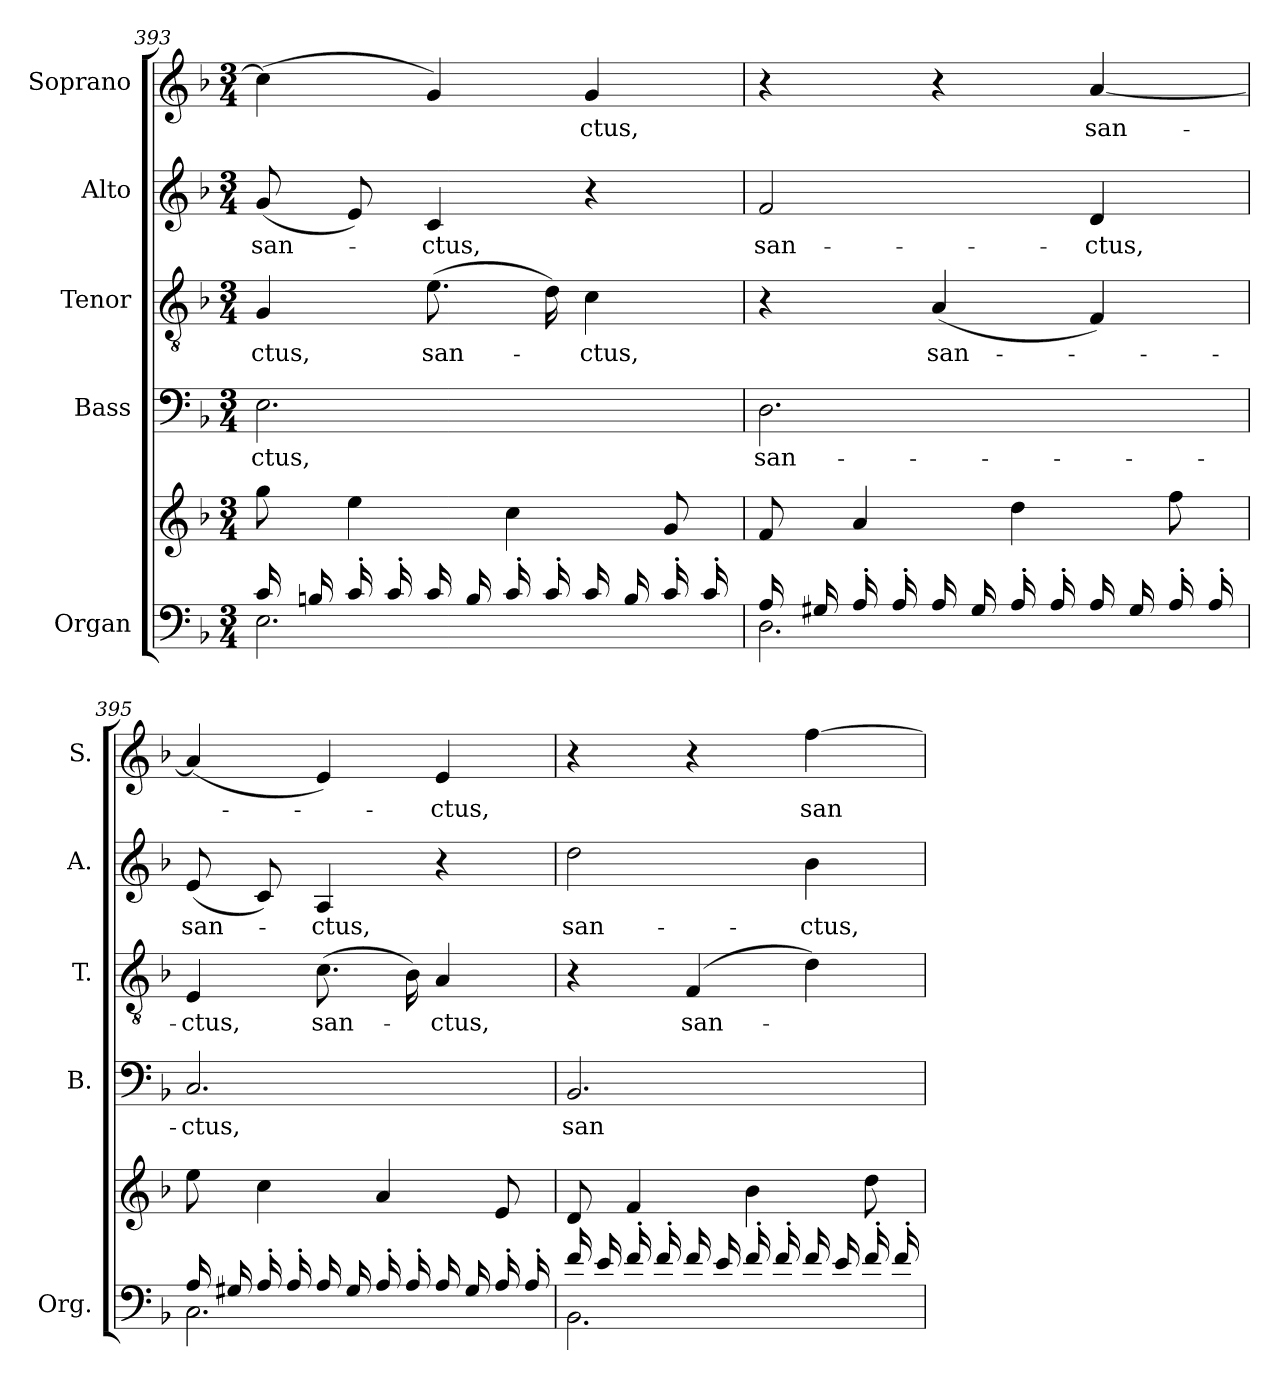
**kern	**kern	**kern	**text	**kern	**text	**kern	**text	**kern	**text
*part5	*part5	*part4	*part4	*part3	*part3	*part2	*part2	*part1	*part1
*staff6	*staff5	*staff4	*staff4	*staff3	*staff3	*staff2	*staff2	*staff1	*staff1
*I"Organ	*	*I"Bass	*	*I"Tenor	*	*I"Alto	*	*I"Soprano	*
*I'Org.	*	*I'B.	*	*I'T.	*	*I'A.	*	*I'S.	*
*clefF4	*clefG2	*clefF4	*	*clefGv2	*	*clefG2	*	*clefG2	*
*	*	*	*	*ITrd7c12	*	*	*	*	*
*k[b-]	*k[b-]	*k[b-]	*	*k[b-]	*	*k[b-]	*	*k[b-]	*
*F:	*F:	*F:	*	*F:	*	*F:	*	*F:	*
*M3/4	*M3/4	*M3/4	*	*M3/4	*	*M3/4	*	*M3/4	*
=393	=393	=393	=393	=393	=393	=393	=393	=393	=393
*^	*	*	*	*	*	*	*	*	*
!	!	!	!	!LO:LY:b:color=#000000	!	!	!	!	!	!
!	!	!	!	!	!	!LO:LY:b:color=#000000	!	!	!	!
!	!	!	!	!	!	!	!	!LO:LY:b:color=#000000	!	!
16ci/	2.Ei\	8ggi\	2.Ei\	-ctus,	4GGi/	-ctus,	(8gi/	san-	(4cci\]	.
16Bni/	.	.	.	.	.	.	.	.	.	.
16c'i/	.	4eei\	.	.	.	.	8ei/)	.	.	.
16c'i/	.	.	.	.	.	.	.	.	.	.
!	!	!	!	!	!	!LO:LY:b:color=#000000	!	!	!	!
!	!	!	!	!	!	!	!	!LO:LY:b:color=#000000	!	!
16ci/	.	.	.	.	(8.Ei\	san-	4ci/	-ctus,	4gi/)	.
16Bi/	.	.	.	.	.	.	.	.	.	.
16c'i/	.	4cci\	.	.	.	.	.	.	.	.
16c'i/	.	.	.	.	16Di\)	.	.	.	.	.
!	!	!	!	!	!	!LO:LY:b:color=#000000	!	!	!	!
!	!	!	!	!	!	!	!	!	!	!LO:LY:b:color=#000000
16ci/	.	.	.	.	4Ci\	-ctus,	4r	.	4gi/	-ctus,
16Bi/	.	.	.	.	.	.	.	.	.	.
16c'i/	.	8gi/	.	.	.	.	.	.	.	.
16c'i/	.	.	.	.	.	.	.	.	.	.
=394	=394	=394	=394	=394	=394	=394	=394	=394	=394	=394
!	!	!	!	!LO:LY:b:color=#000000	!	!	!	!	!	!
!	!	!	!	!	!	!	!	!LO:LY:b:color=#000000	!	!
16Ai/	2.Di\	8fi/	2.Di\	san-	4r	.	2fi/	san-	4r	.
16G#Xi/	.	.	.	.	.	.	.	.	.	.
16A'i/	.	4ai/	.	.	.	.	.	.	.	.
16A'i/	.	.	.	.	.	.	.	.	.	.
!	!	!	!	!	!	!LO:LY:b:color=#000000	!	!	!	!
16Ai/	.	.	.	.	(4AAi/	san-	.	.	4r	.
16G#i/	.	.	.	.	.	.	.	.	.	.
16A'i/	.	4ddi\	.	.	.	.	.	.	.	.
16A'i/	.	.	.	.	.	.	.	.	.	.
!	!	!	!	!	!	!	!	!LO:LY:b:color=#000000	!	!
!	!	!	!	!	!	!	!	!	!	!LO:LY:b:color=#000000
16Ai/	.	.	.	.	4FFi/)	.	4di/	-ctus,	[4ai/	san-
16G#i/	.	.	.	.	.	.	.	.	.	.
16A'i/	.	8ffi\	.	.	.	.	.	.	.	.
16A'i/	.	.	.	.	.	.	.	.	.	.
=395	=395	=395	=395	=395	=395	=395	=395	=395	=395	=395
!	!	!	!	!LO:LY:b:color=#000000	!	!	!	!	!	!
!	!	!	!	!	!	!LO:LY:b:color=#000000	!	!	!	!
!	!	!	!	!	!	!	!	!LO:LY:b:color=#000000	!	!
16Ai/	2.Ci\	8eei\	2.Ci/	-ctus,	4EEi/	-ctus,	(8ei/	san-	(4ai/]	.
16G#Xi/	.	.	.	.	.	.	.	.	.	.
16A'i/	.	4cci\	.	.	.	.	8ci/)	.	.	.
16A'i/	.	.	.	.	.	.	.	.	.	.
!	!	!	!	!	!	!LO:LY:b:color=#000000	!	!	!	!
!	!	!	!	!	!	!	!	!LO:LY:b:color=#000000	!	!
16Ai/	.	.	.	.	(8.Ci\	san-	4Ai/	-ctus,	4ei/)	.
16G#i/	.	.	.	.	.	.	.	.	.	.
16A'i/	.	4ai/	.	.	.	.	.	.	.	.
16A'i/	.	.	.	.	16BB-i\)	.	.	.	.	.
!	!	!	!	!	!	!LO:LY:b:color=#000000	!	!	!	!
!	!	!	!	!	!	!	!	!	!	!LO:LY:b:color=#000000
16Ai/	.	.	.	.	4AAi/	-ctus,	4r	.	4ei/	-ctus,
16G#i/	.	.	.	.	.	.	.	.	.	.
16A'i/	.	8ei/	.	.	.	.	.	.	.	.
16A'i/	.	.	.	.	.	.	.	.	.	.
!!LO:PB:g=z
=396	=396	=396	=396	=396	=396	=396	=396	=396	=396	=396
!	!	!	!	!LO:LY:b:color=#000000	!	!	!	!	!	!
!	!	!	!	!	!	!	!	!LO:LY:b:color=#000000	!	!
16fi/	2.BB-i\	8di/	2.BB-i/	san-	4r	.	2ddi\	san-	4r	.
16ei/	.	.	.	.	.	.	.	.	.	.
16f'i/	.	4fi/	.	.	.	.	.	.	.	.
16f'i/	.	.	.	.	.	.	.	.	.	.
!	!	!	!	!	!	!LO:LY:b:color=#000000	!	!	!	!
16fi/	.	.	.	.	(4FFi/	san-	.	.	4r	.
16ei/	.	.	.	.	.	.	.	.	.	.
16f'i/	.	4b-i\	.	.	.	.	.	.	.	.
16f'i/	.	.	.	.	.	.	.	.	.	.
!	!	!	!	!	!	!	!	!LO:LY:b:color=#000000	!	!
!	!	!	!	!	!	!	!	!	!	!LO:LY:b:color=#000000
16fi/	.	.	.	.	4Di\)	.	4b-i\	-ctus,	[4ffi\	san-
16ei/	.	.	.	.	.	.	.	.	.	.
16f'i/	.	8ddi\	.	.	.	.	.	.	.	.
16f'i/	.	.	.	.	.	.	.	.	.	.
*v	*v	*	*	*	*	*	*	*	*	*
=	=	=	=	=	=	=	=	=	=
*-	*-	*-	*-	*-	*-	*-	*-	*-	*-
